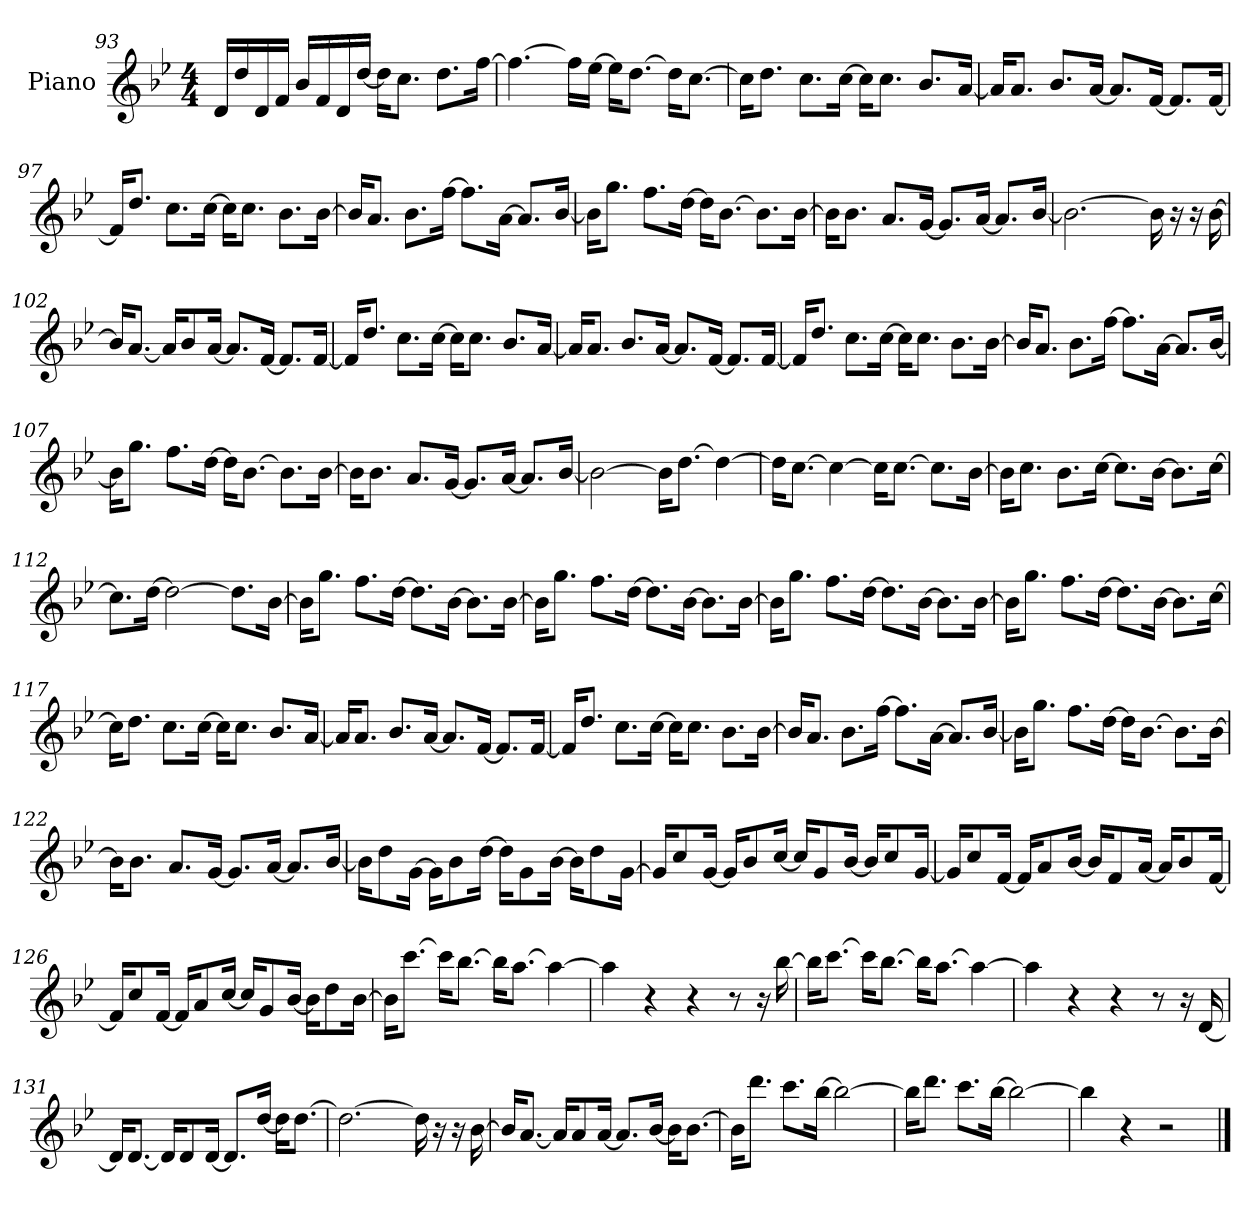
**kern
*part1
*staff1
*I"Piano
*I'Pia.
*clefG2
*k[b-e-]
*M4/4
=93
16dLL
16dd
16d
16fJJ
16b-LL
16f
16d
[16ddJJ
16ddKL]
8.ccJ
8.ddL
[16ffJk
=94
4.ff_
16ffLL]
[16ee-JJ
16ee-KL]
[8.ddJ
16ddKL]
[8.ccJ
!!LO:LB:g=z
=95
16ccKL]
8.ddJ
8.ccL
[16ccJk
16ccKL]
8.ccJ
8.b-L
[16aJk
=96
16aKL]
8.aJ
8.b-L
[16aJk
8.aL]
[16fJk
8.fL]
[16fJk
=97
16fKL]
8.ddJ
8.ccL
[16ccJk
16ccKL]
8.ccJ
8.b-L
[16b-Jk
=98
16b-KL]
8.aJ
8.b-L
[16ffJk
8.ffL]
[16aJk
8.aL]
[16b-Jk
!!LO:PB:g=z
=99
16b-KL]
8.ggJ
8.ffL
[16ddJk
16ddKL]
[8.b-J
8.b-L]
[16b-Jk
=100
16b-KL]
8.b-J
8.aL
[16gJk
8.gL]
[16aJk
8.aL]
[16b-Jk
=101
2.b-_
16b-]
16r
16r
[16b-
=102
16b-KL]
[8.aJ
16aKL]
8b-
[16aJk
8.aL]
[16fJk
8.fL]
[16fJk
!!LO:LB:g=z
=103
16fKL]
8.ddJ
8.ccL
[16ccJk
16ccKL]
8.ccJ
8.b-L
[16aJk
=104
16aKL]
8.aJ
8.b-L
[16aJk
8.aL]
[16fJk
8.fL]
[16fJk
=105
16fKL]
8.ddJ
8.ccL
[16ccJk
16ccKL]
8.ccJ
8.b-L
[16b-Jk
=106
16b-KL]
8.aJ
8.b-L
[16ffJk
8.ffL]
[16aJk
8.aL]
[16b-Jk
!!LO:LB:g=z
=107
16b-KL]
8.ggJ
8.ffL
[16ddJk
16ddKL]
[8.b-J
8.b-L]
[16b-Jk
=108
16b-KL]
8.b-J
8.aL
[16gJk
8.gL]
[16aJk
8.aL]
[16b-Jk
=109
2b-_
16b-KL]
[8.ddJ
4dd_
=110
16ddKL]
[8.ccJ
4cc_
16ccKL]
[8.ccJ
8.ccL]
[16b-Jk
=111
16b-KL]
8.ccJ
8.b-L
[16ccJk
8.ccL]
[16b-Jk
8.b-L]
[16ccJk
!!LO:LB:g=z
=112
8.ccL]
[16ddJk
2dd_
8.ddL]
[16b-Jk
=113
16b-KL]
8.ggJ
8.ffL
[16ddJk
8.ddL]
[16b-Jk
8.b-L]
[16b-Jk
=114
16b-KL]
8.ggJ
8.ffL
[16ddJk
8.ddL]
[16b-Jk
8.b-L]
[16b-Jk
=115
16b-KL]
8.ggJ
8.ffL
[16ddJk
8.ddL]
[16b-Jk
8.b-L]
[16b-Jk
!!LO:LB:g=z
=116
16b-KL]
8.ggJ
8.ffL
[16ddJk
8.ddL]
[16b-Jk
8.b-L]
[16ccJk
=117
16ccKL]
8.ddJ
8.ccL
[16ccJk
16ccKL]
8.ccJ
8.b-L
[16aJk
=118
16aKL]
8.aJ
8.b-L
[16aJk
8.aL]
[16fJk
8.fL]
[16fJk
=119
16fKL]
8.ddJ
8.ccL
[16ccJk
16ccKL]
8.ccJ
8.b-L
[16b-Jk
!!LO:LB:g=z
=120
16b-KL]
8.aJ
8.b-L
[16ffJk
8.ffL]
[16aJk
8.aL]
[16b-Jk
=121
16b-KL]
8.ggJ
8.ffL
[16ddJk
16ddKL]
[8.b-J
8.b-L]
[16b-Jk
=122
16b-KL]
8.b-J
8.aL
[16gJk
8.gL]
[16aJk
8.aL]
[16b-Jk
=123
16b-KL]
8dd
[16gJk
16gKL]
8b-
[16ddJk
16ddKL]
8g
[16b-Jk
16b-KL]
8dd
[16gJk
!!LO:LB:g=z
=124
16gKL]
8cc
[16gJk
16gKL]
8b-
[16ccJk
16ccKL]
8g
[16b-Jk
16b-KL]
8cc
[16gJk
=125
16gKL]
8cc
[16fJk
16fKL]
8a
[16b-Jk
16b-KL]
8f
[16aJk
16aKL]
8b-
[16fJk
=126
16fKL]
8cc
[16fJk
16fKL]
8a
[16ccJk
16ccKL]
8g
[16b-Jk
16b-KL]
8dd
[16b-Jk
=127
16b-KL]
[8.cccJ
16cccKL]
[8.bb-J
16bb-KL]
[8.aaJ
4aa_
!!LO:LB:g=z
=128
4aa]
4r
4r
8r
16r
[16bb-
=129
16bb-KL]
[8.cccJ
16cccKL]
[8.bb-J
16bb-KL]
[8.aaJ
4aa_
=130
4aa]
4r
4r
8r
16r
[16d
=131
16dKL]
[8.dJ
16dKL]
8d
[16dJk
8.dL]
[16ddJk
16ddKL]
[8.ddJ
=132
2.dd_
16dd]
16r
16r
[16b-
!!LO:LB:g=z
=133
16b-KL]
[8.aJ
16aKL]
8a
[16aJk
8.aL]
[16b-Jk
16b-KL]
[8.b-J
=134
16b-KL]
8.dddJ
8.cccL
[16bb-Jk
2bb-_
=135
16bb-KL]
8.dddJ
8.cccL
[16bb-Jk
2bb-_
=136
4bb-]
4r
2r
==
*-
